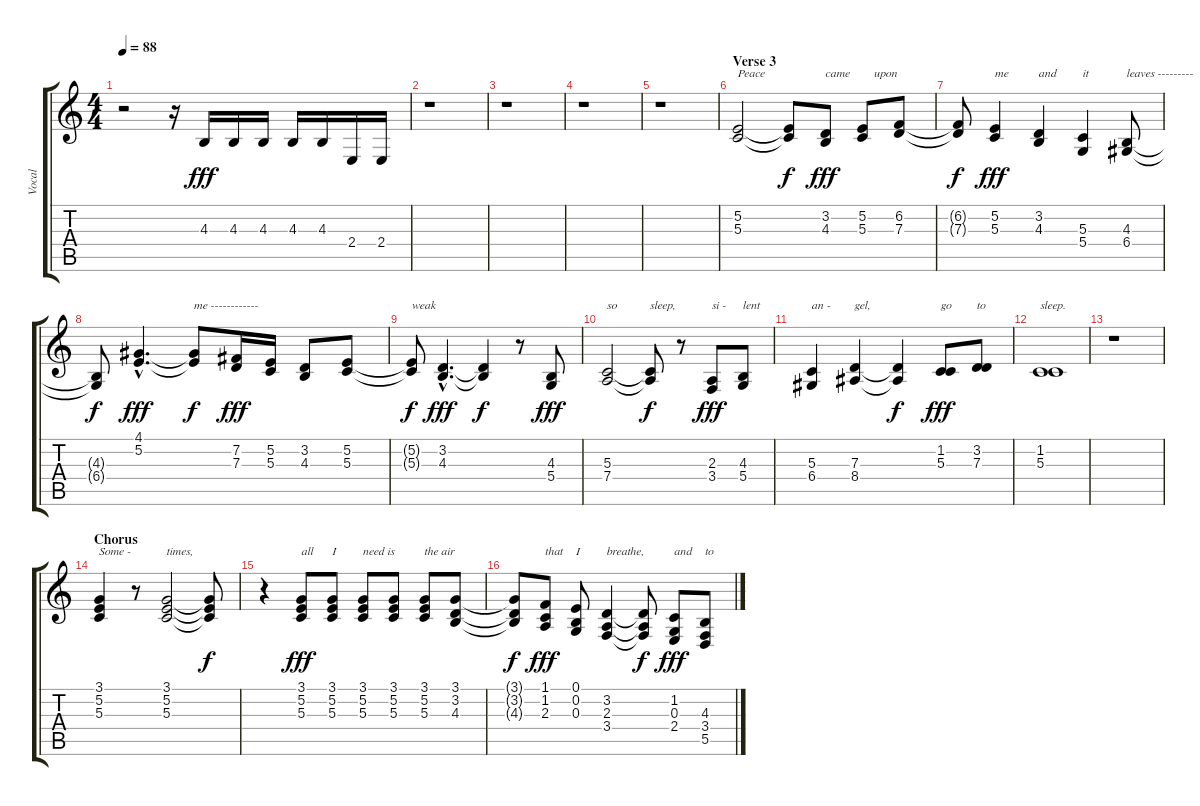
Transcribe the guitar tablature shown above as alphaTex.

\track ("Vocal" "Vocal") {instrument clarinet}
\staff {score tabs}
\tuning (E4 B3 G3 D3 A2 E2) {hide}
\ts (4 4)
\tempo 88
\clef g2
\ks c
r.2{dy f} r.16{volume 16 instrument melodictom} 4.3.16{dy fff} 4.3.16 4.3.16 4.3.16 4.3.16 2.4.16 2.4.16 |
r.1 |
r.1 |
r.1 |
r.1 |
\section ("" "Verse 3")
(5.2 5.3).2{txt "Peace" volume 16 instrument clarinet} (5.2{t} 5.3{t}).8{dy f} (3.2 4.3).8{txt "came" dy fff} (5.2 5.3).8{txt "    upon"} (6.2 7.3).8 |
(6.2{t} 7.3{t}).8{dy f} (5.2 5.3).4{txt "me" dy fff} (3.2 4.3).4{txt "and"} (5.3 5.4).4{txt "it"} (4.3 6.4).8{txt "leaves ---------"} |
(4.3{t} 6.4{t}).8{dy f} (4.1{hac} 5.2{hac}).4{d dy fff} (4.1{t} 5.2{t}).8{txt "me ------------" dy f} (7.2 7.3).16{dy fff} (5.2 5.3).16 (3.2 4.3).8 (5.2 5.3).8 |
(5.2{t} 5.3{t}).8{txt "weak" dy f} (3.2{hac} 4.3{hac}).4{d dy fff} (3.2{t} 4.3{t}).4{dy f} r.8 (4.3 5.4).8{dy fff} |
(5.3 7.4).2{txt "so"} (5.3{t} 7.4{t}).8{txt "sleep," dy f} r.8 (2.3 3.4).8{txt "si -" dy fff} (4.3 5.4).8{txt "lent"} |
(5.3 6.4).4{txt "an -"} (7.3 8.4).4{txt "gel,"} (7.3{t} 8.4{t}).4{dy f} (1.2 5.3).8{txt "go" dy fff} (3.2 7.3).8{txt "to"} |
(1.2 5.3).1{txt "sleep."} |
r.1 |
\section ("" "Chorus")
(3.1 5.2 5.3).4{txt "Some -" volume 16 instrument clarinet} r.8 (3.1 5.2 5.3).2{txt "times,"} (3.1{t} 5.2{t} 5.3{t}).8{dy f} |
r.4 (3.1 5.2 5.3).8{txt "all" dy fff} (3.1 5.2 5.3).8{txt "I"} (3.1 5.2 5.3).8{txt "need is"} (3.1 5.2 5.3).8 (3.1 5.2 5.3).8{txt "the air"} (3.1 3.2 4.3).8 |
(3.1{t} 3.2{t} 4.3{t}).8{dy f} (1.1 1.2 2.3).8{txt "that" dy fff} (0.1 0.2 0.3).8{txt "I"} (3.2 2.3 3.4).4{txt "breathe,"} (3.2{t} 2.3{t} 3.4{t}).8{dy f} (1.2 0.3 2.4).8{txt "and" dy fff} (4.3 3.4 5.5).8{txt "to"}
